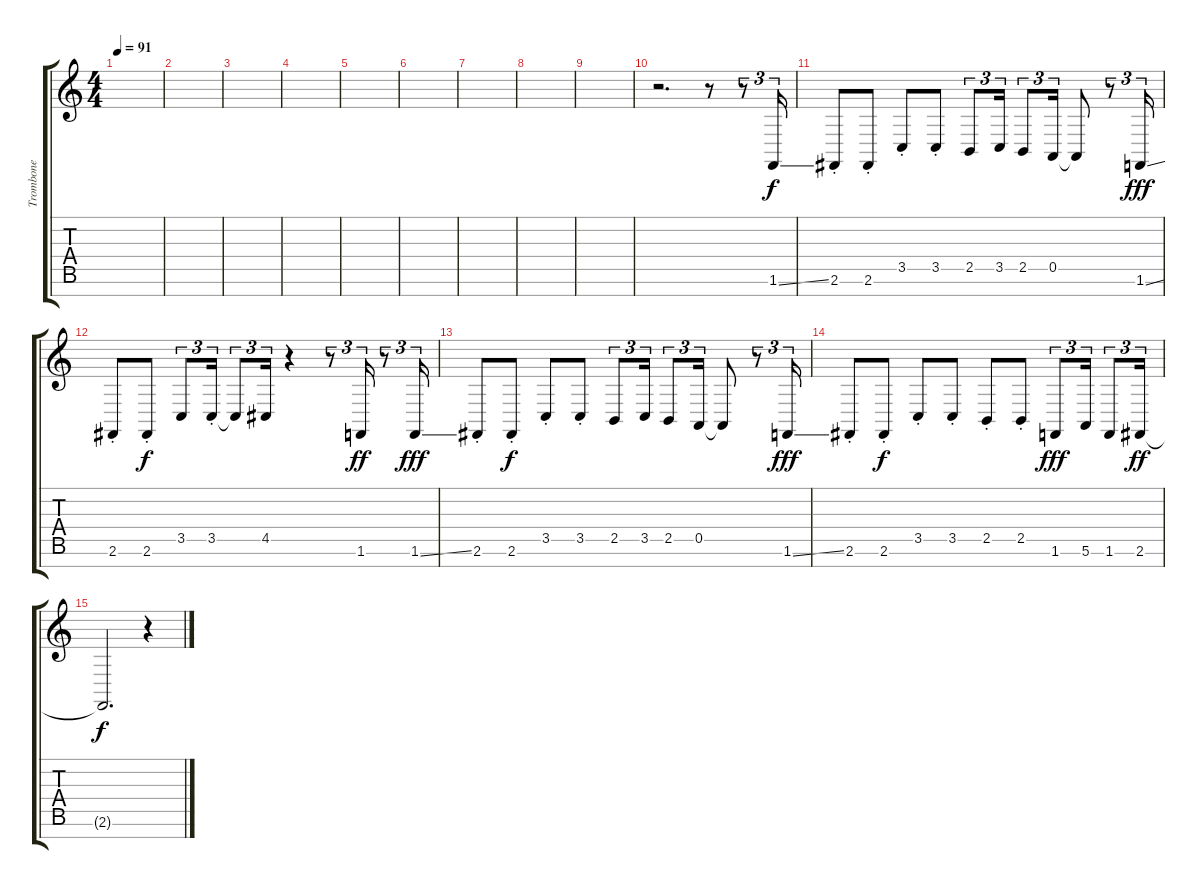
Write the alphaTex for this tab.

\track ("Trombone" "Trombone") {instrument trombone}
\staff {score tabs}
\tuning (E4 B3 G3 D3 A2 E2 B1) {hide}
\ts (4 4)
\tempo 91
\clef g2
\ks c
|
|
|
|
|
|
|
|
|
r.2{d} r.8 r.8{tu (3 2)} 1.6{ss}.16{tu (3 2)} |
2.6{st}.8 2.6{st}.8{dy f} 3.5{st}.8 3.5{st}.8 2.5.8{tu (3 2)} 3.5.16{tu (3 2)} 2.5.8{tu (3 2)} 0.5.16{tu (3 2)} 0.5{t}.8 r.8{tu (3 2)} 1.6{ss}.16{tu (3 2) dy fff} |
2.6{st}.8 2.6{st}.8{dy f} 3.5.8{tu (3 2)} 3.5{st}.16{tu (3 2)} 3.5{t}.8{tu (3 2)} 4.5.16{tu (3 2)} r.4 r.8{tu (3 2)} 1.6.16{tu (3 2) dy ff} r.8{tu (3 2)} 1.6{ss}.16{tu (3 2) dy fff} |
2.6{st}.8 2.6{st}.8{dy f} 3.5{st}.8 3.5{st}.8 2.5.8{tu (3 2)} 3.5.16{tu (3 2)} 2.5.8{tu (3 2)} 0.5.16{tu (3 2)} 0.5{t}.8 r.8{tu (3 2)} 1.6{ss}.16{tu (3 2) dy fff} |
2.6{st}.8 2.6{st}.8{dy f} 3.5{st}.8 3.5{st}.8 2.5{st}.8 2.5{st}.8 1.6.8{tu (3 2) dy fff} 5.6.16{tu (3 2)} 1.6.8{tu (3 2)} 2.6.16{tu (3 2) dy ff} |
2.6{t}.2{d dy f} r.4
